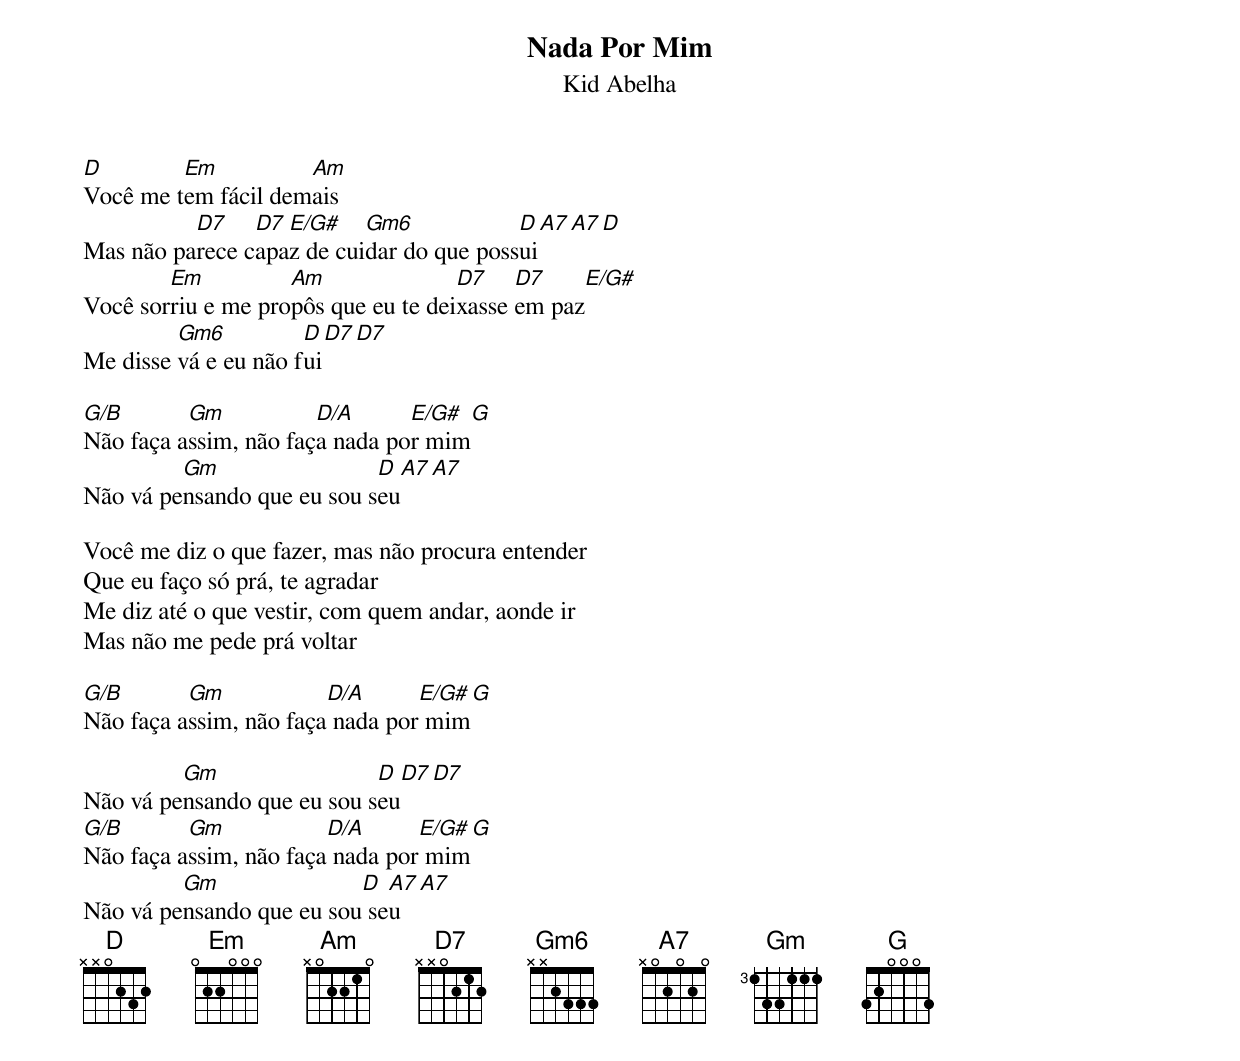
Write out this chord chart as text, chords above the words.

Nada Por Mim
Kid Abelha

D        Em          Am
Você me tem fácil demais
          D7    D7 E/G#    Gm6            D A7   A7 D
Mas não parece capaz de cuidar do que possui
        Em          Am               D7    D7    E/G#
Você sorriu e me propôs que eu te deixasse em paz
         Gm6          D D7   D7
Me disse vá e eu não fui

G/B       Gm           D/A      E/G#  G
Não faça assim, não faça nada por mim
         Gm                 D  A7    A7
Não vá pensando que eu sou seu

Você me diz o que fazer, mas não procura entender
Que eu faço só prá, te agradar
Me diz até o que vestir, com quem andar, aonde ir
Mas não me pede prá voltar

G/B       Gm            D/A      E/G#  G
Não faça assim, não faça nada por mim

         Gm                 D  D7    D7
Não vá pensando que eu sou seu
G/B       Gm            D/A      E/G#  G
Não faça assim, não faça nada por mim
         Gm               D  A7   A7
Não vá pensando que eu sou seu
